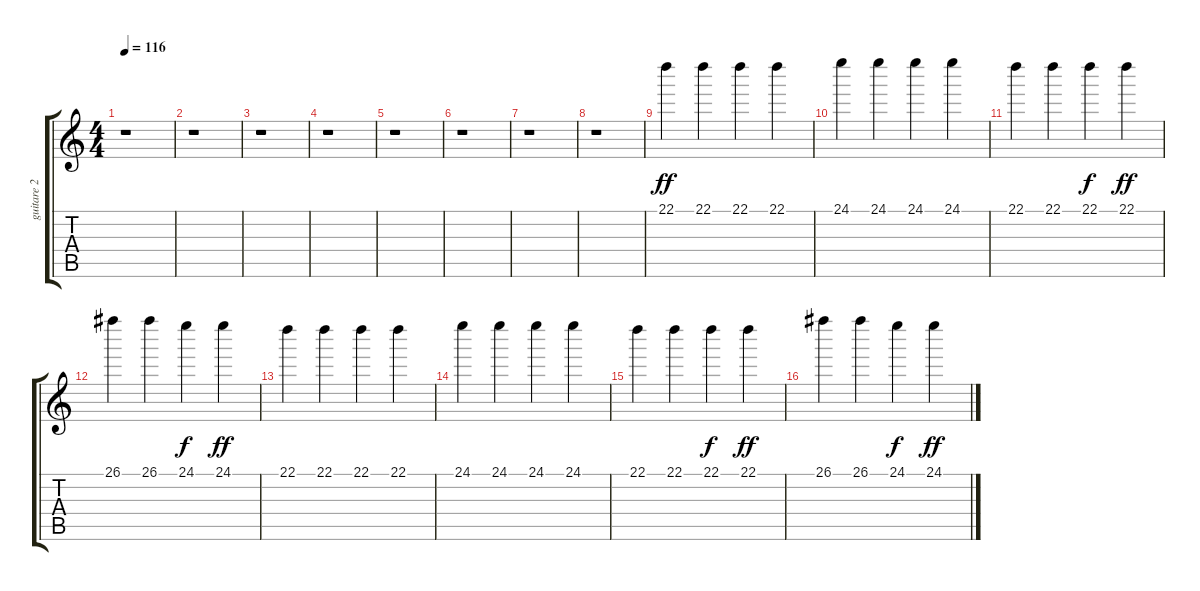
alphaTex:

\track ("guitare 2" "guitare 2") {instrument distortionguitar}
\staff {score tabs}
\tuning (E4 B3 G3 D3 A2 E2) {hide}
\ts (4 4)
\tempo 116
\clef g2
\ks c
r.1{dy f} |
r.1 |
r.1 |
r.1 |
r.1 |
r.1 |
r.1 |
r.1 |
22.1.4{dy ff} 22.1.4 22.1.4 22.1.4 |
24.1.4 24.1.4 24.1.4 24.1.4 |
22.1.4 22.1.4 22.1.4{dy f} 22.1.4{dy ff} |
26.1.4 26.1.4 24.1.4{dy f} 24.1.4{dy ff} |
22.1.4 22.1.4 22.1.4 22.1.4 |
24.1.4 24.1.4 24.1.4 24.1.4 |
22.1.4 22.1.4 22.1.4{dy f} 22.1.4{dy ff} |
26.1.4 26.1.4 24.1.4{dy f} 24.1.4{dy ff}
